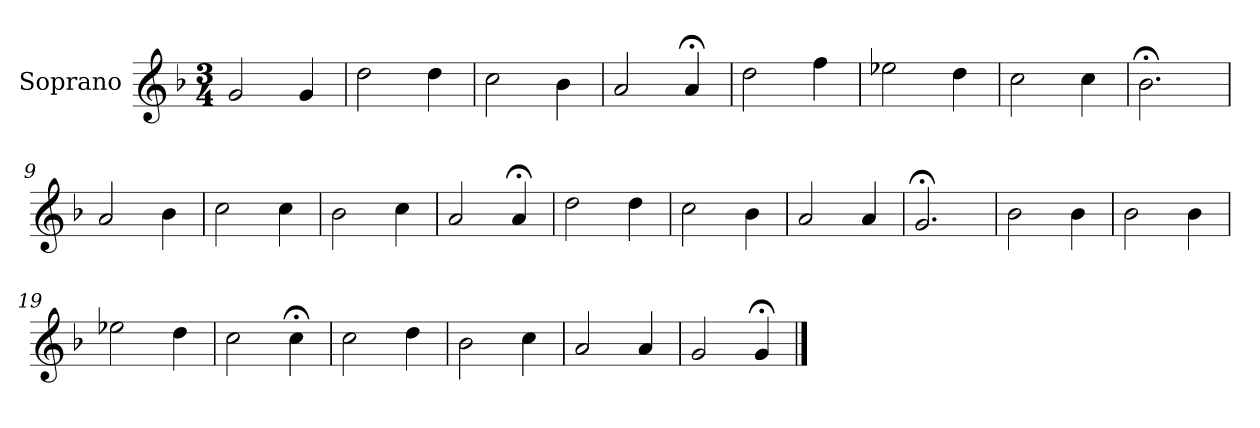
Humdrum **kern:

**kern
*part1
*staff1
*I"Soprano
*I'S
*clefG2
*k[b-]
*M3/4
=
2g
4g
=2
2dd
4dd
=3
2cc
4b-
=4
2a
4a;<
=5
2dd
4ff
=6
2ee-X
4dd
=7
2cc
4cc
=8
2.b-;<
=9
2a
4b-
=10
2cc
4cc
=11
2b-
4cc
=12
2a
4a;<
=13
2dd
4dd
=14
2cc
4b-
=15
2a
4a
=16
2.g;<
=17
2b-
4b-
=18
2b-
4b-
=19
2ee-X
4dd
=20
2cc
4cc;<
=21
2cc
4dd
=22
2b-
4cc
=23
2a
4a
=24
2g
4g;<
==
*-
